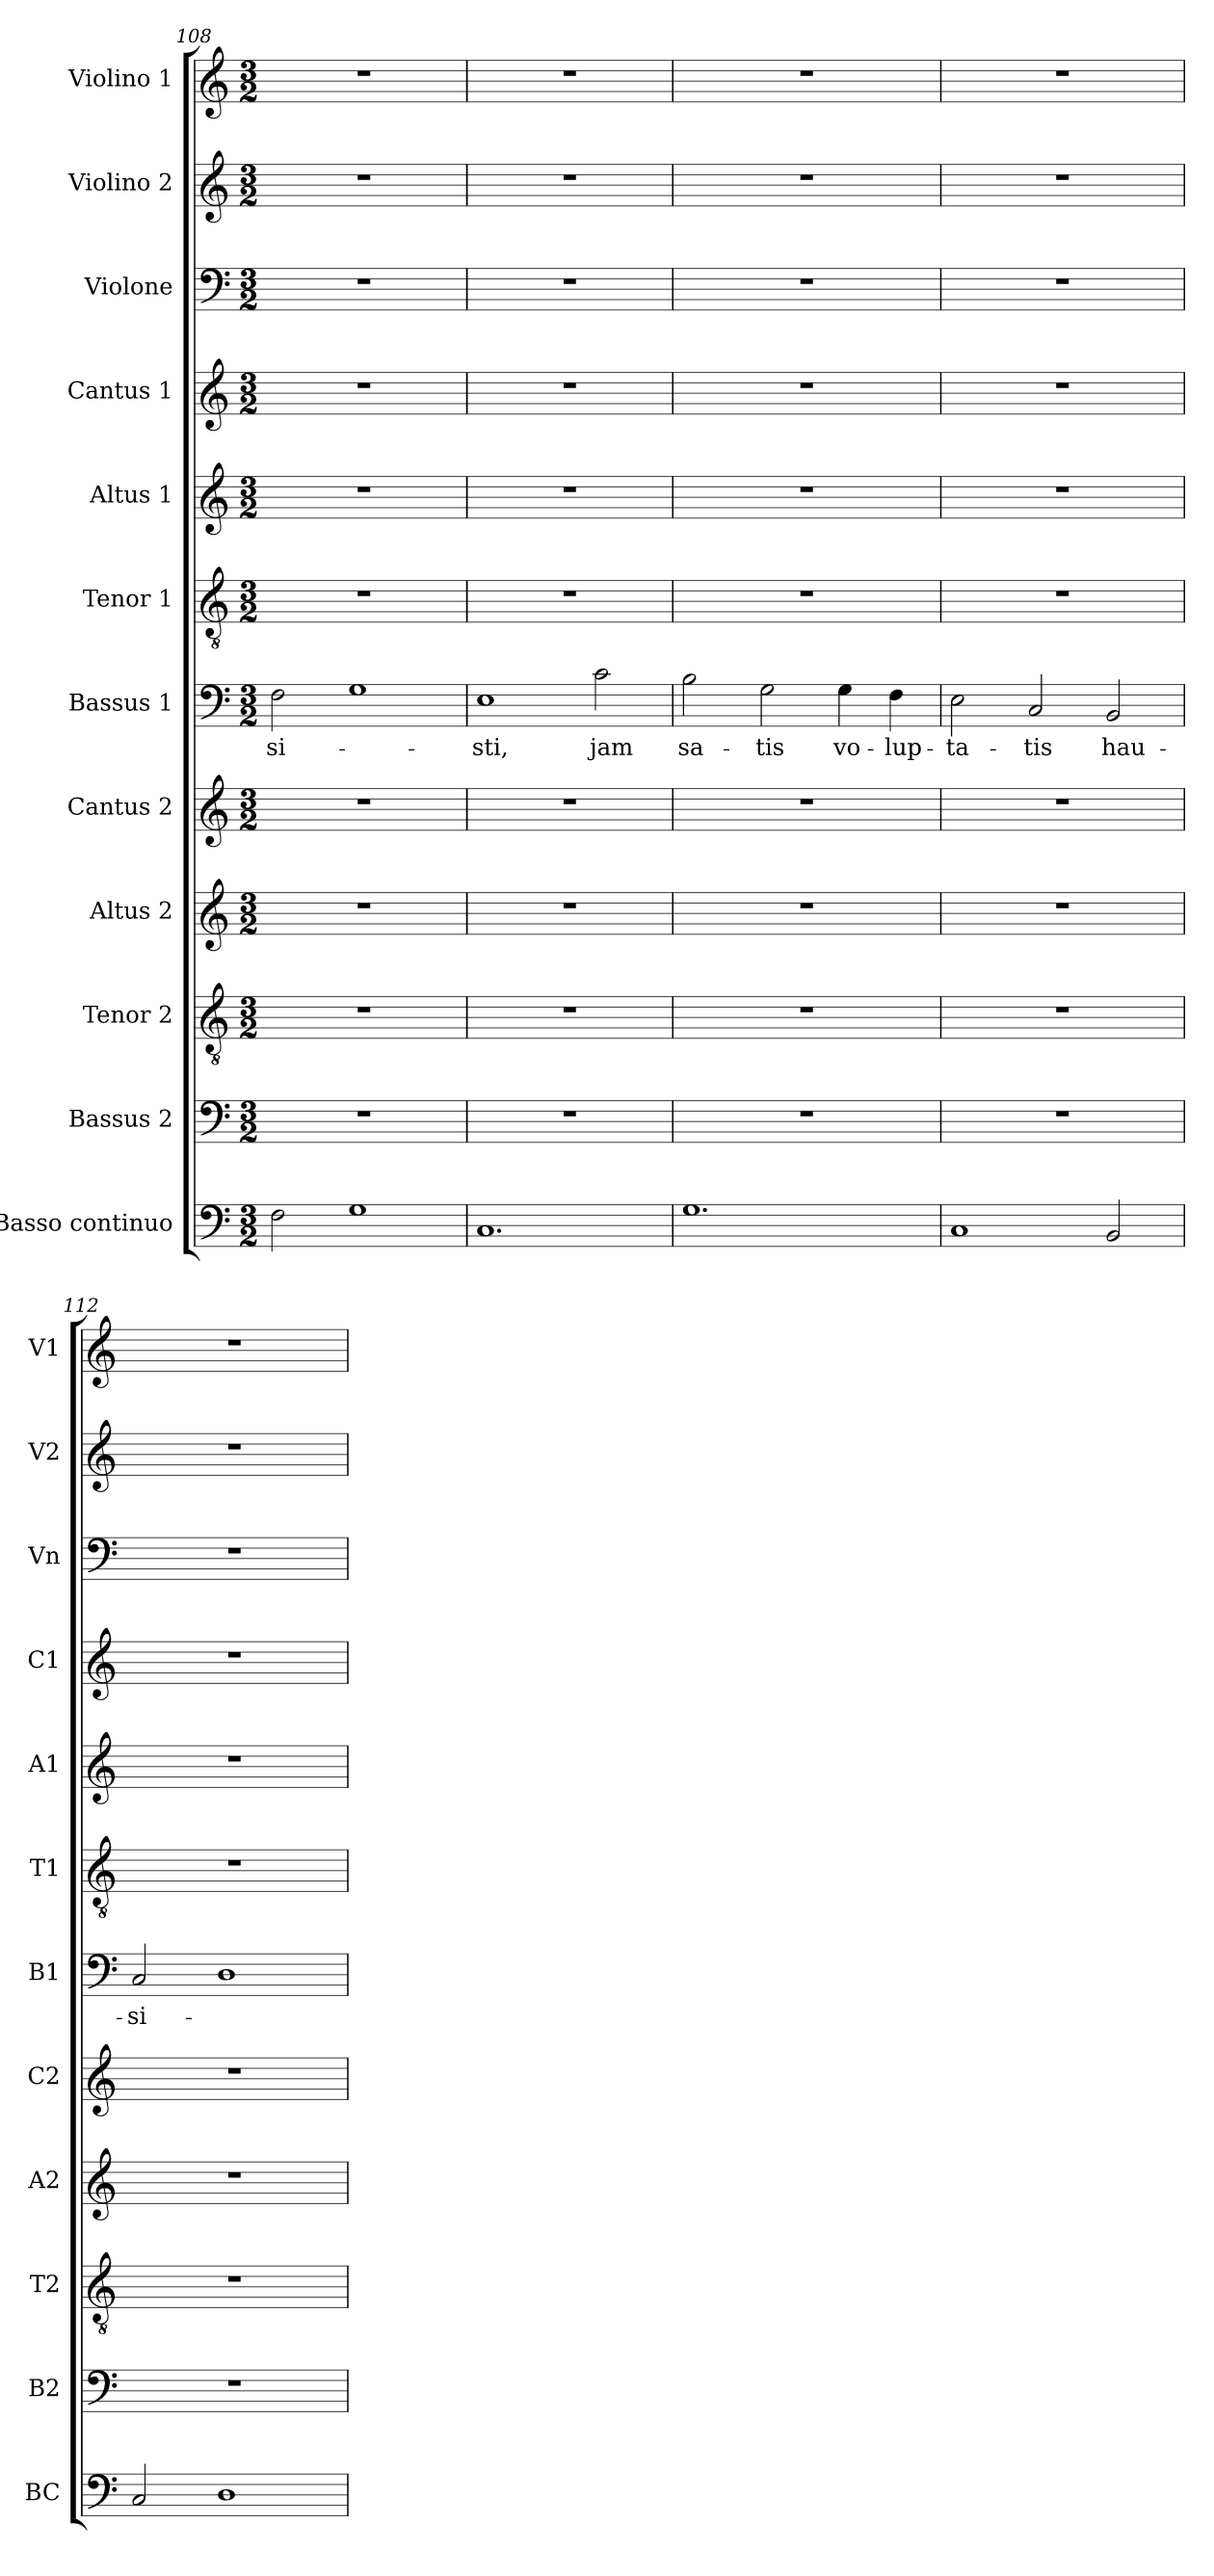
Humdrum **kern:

**kern	**kern	**kern	**kern	**kern	**kern	**text	**kern	**kern	**kern	**kern	**kern	**kern
*part12	*part11	*part10	*part9	*part8	*part7	*part7	*part6	*part5	*part4	*part3	*part2	*part1
*staff12	*staff11	*staff10	*staff9	*staff8	*staff7	*staff7	*staff6	*staff5	*staff4	*staff3	*staff2	*staff1
*I"Basso continuo	*I"Bassus 2	*I"Tenor 2	*I"Altus 2	*I"Cantus 2	*I"Bassus 1	*	*I"Tenor 1	*I"Altus 1	*I"Cantus 1	*I"Violone	*I"Violino 2	*I"Violino 1
*I'BC	*I'B2	*I'T2	*I'A2	*I'C2	*I'B1	*	*I'T1	*I'A1	*I'C1	*I'Vn	*I'V2	*I'V1
*clefF4	*clefF4	*clefGv2	*clefG2	*clefG2	*clefF4	*	*clefGv2	*clefG2	*clefG2	*clefF4	*clefG2	*clefG2
*ITrd7c12	*	*	*	*	*	*	*	*	*	*ITrd7c12	*	*
*k[]	*k[]	*k[]	*k[]	*k[]	*k[]	*	*k[]	*k[]	*k[]	*k[]	*k[]	*k[]
*C:	*C:	*C:	*C:	*C:	*C:	*	*C:	*C:	*C:	*C:	*C:	*C:
*M3/2	*M3/2	*M3/2	*M3/2	*M3/2	*M3/2	*	*M3/2	*M3/2	*M3/2	*M3/2	*M3/2	*M3/2
=108	=108	=108	=108	=108	=108	=108	=108	=108	=108	=108	=108	=108
!	!	!	!	!	!	!LO:LY:b	!	!	!	!	!	!
2FF\	1.r	1.r	1.r	1.r	2F\	-si-	1.r	1.r	1.r	1.r	1.r	1.r
1GG	.	.	.	.	1G	.	.	.	.	.	.	.
=109	=109	=109	=109	=109	=109	=109	=109	=109	=109	=109	=109	=109
!	!	!	!	!	!	!LO:LY:b	!	!	!	!	!	!
1.CC	1.r	1.r	1.r	1.r	1E	-sti,	1.r	1.r	1.r	1.r	1.r	1.r
!	!	!	!	!	!	!LO:LY:b	!	!	!	!	!	!
.	.	.	.	.	2c\	jam	.	.	.	.	.	.
=110	=110	=110	=110	=110	=110	=110	=110	=110	=110	=110	=110	=110
!	!	!	!	!	!	!LO:LY:b	!	!	!	!	!	!
1.GG	1.r	1.r	1.r	1.r	2B\	sa-	1.r	1.r	1.r	1.r	1.r	1.r
!	!	!	!	!	!	!LO:LY:b	!	!	!	!	!	!
.	.	.	.	.	2G\	-tis	.	.	.	.	.	.
!	!	!	!	!	!	!LO:LY:b	!	!	!	!	!	!
.	.	.	.	.	4G\	vo-	.	.	.	.	.	.
!	!	!	!	!	!	!LO:LY:b	!	!	!	!	!	!
.	.	.	.	.	4F\	-lup-	.	.	.	.	.	.
=111	=111	=111	=111	=111	=111	=111	=111	=111	=111	=111	=111	=111
!	!	!	!	!	!	!LO:LY:b	!	!	!	!	!	!
1CC	1.r	1.r	1.r	1.r	2E\	-ta-	1.r	1.r	1.r	1.r	1.r	1.r
!	!	!	!	!	!	!LO:LY:b	!	!	!	!	!	!
.	.	.	.	.	2C/	-tis	.	.	.	.	.	.
!	!	!	!	!	!	!LO:LY:b	!	!	!	!	!	!
2BBB/	.	.	.	.	2BB/	hau-	.	.	.	.	.	.
=112	=112	=112	=112	=112	=112	=112	=112	=112	=112	=112	=112	=112
!	!	!	!	!	!	!LO:LY:b	!	!	!	!	!	!
2CC/	1.r	1.r	1.r	1.r	2C/	-si-	1.r	1.r	1.r	1.r	1.r	1.r
1DD	.	.	.	.	1D	.	.	.	.	.	.	.
=	=	=	=	=	=	=	=	=	=	=	=	=
*-	*-	*-	*-	*-	*-	*-	*-	*-	*-	*-	*-	*-
